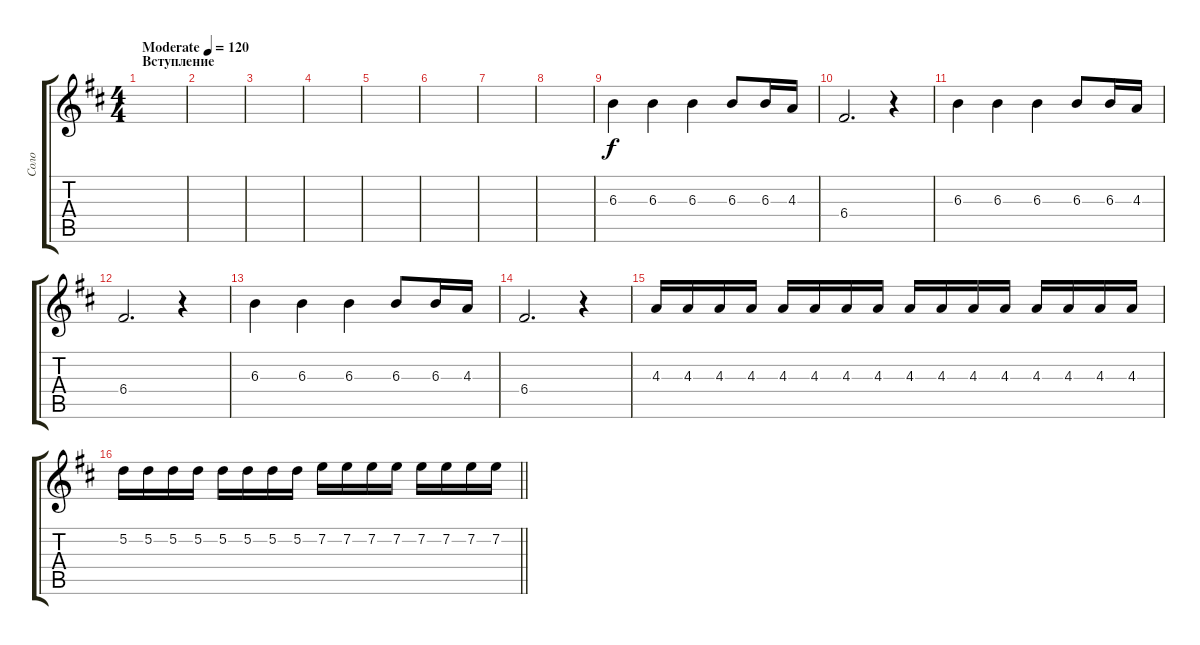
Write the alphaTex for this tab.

\track ("Соло" "Соло") {instrument overdrivenguitar}
\staff {score tabs}
\tuning (D4 A3 F3 C3 G2 C2) {hide}
\ts (4 4)
\section ("" "Вступление")
\tempo (120 "Moderate")
\clef g2
\ks d
|
|
|
|
|
|
|
|
6.3.4 6.3.4 6.3.4 6.3.8 6.3.16 4.3.16 |
6.4.2{d} r.4 |
6.3.4 6.3.4 6.3.4 6.3.8 6.3.16 4.3.16 |
6.4.2{d} r.4 |
6.3.4 6.3.4 6.3.4 6.3.8 6.3.16 4.3.16 |
6.4.2{d} r.4 |
4.3.16 4.3.16 4.3.16 4.3.16 4.3.16 4.3.16 4.3.16 4.3.16 4.3.16 4.3.16 4.3.16 4.3.16 4.3.16 4.3.16 4.3.16 4.3.16 |
\barLineRight lightlight
5.2.16 5.2.16 5.2.16 5.2.16 5.2.16 5.2.16 5.2.16 5.2.16 7.2.16 7.2.16 7.2.16 7.2.16 7.2.16 7.2.16 7.2.16 7.2.16
